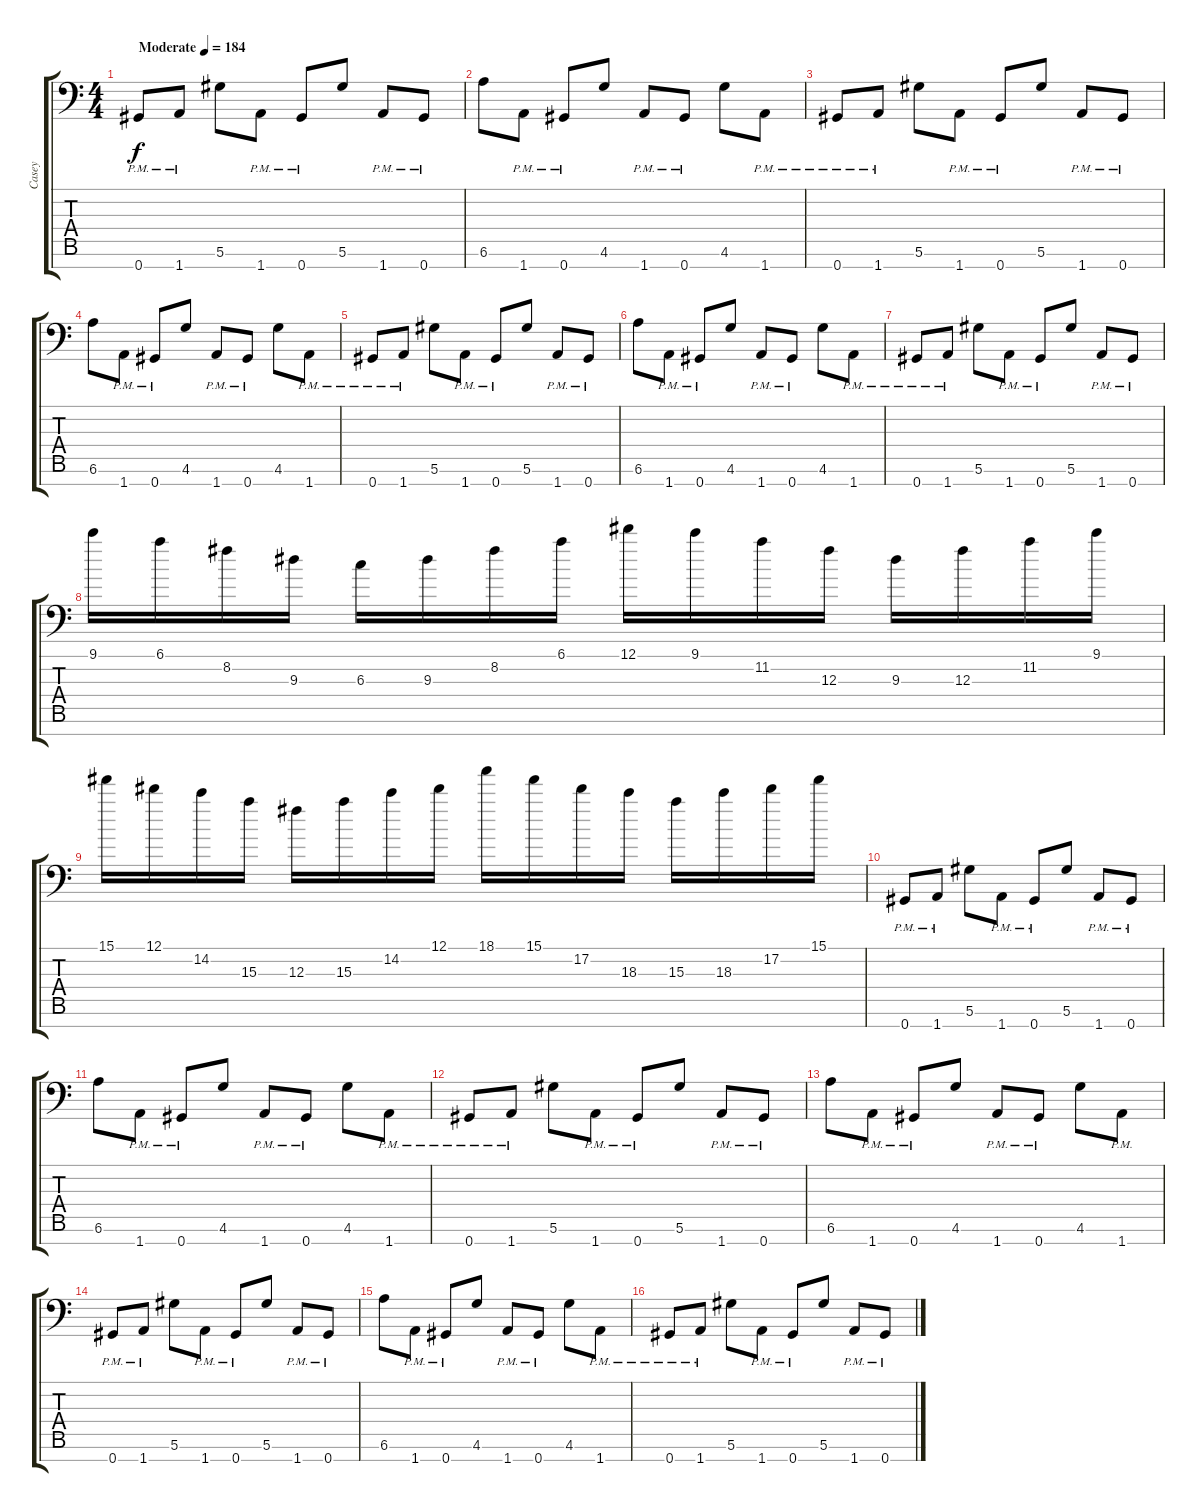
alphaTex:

\track ("Casey" "Casey") {instrument distortionguitar}
\staff {score tabs}
\tuning (Eb4 Bb3 Gb3 Db3 Ab2 Eb2 Ab1) {hide}
\ts (4 4)
\tempo (184 "Moderate")
\clef f4
\ks c
0.7{pm}.8{dy f instrument distortionguitar} 1.7{pm}.8 5.6.8 1.7{pm}.8 0.7{pm}.8 5.6.8 1.7{pm}.8 0.7{pm}.8 |
6.6.8 1.7{pm}.8 0.7{pm}.8 4.6.8 1.7{pm}.8 0.7{pm}.8 4.6.8 1.7{pm}.8 |
0.7{pm}.8 1.7{pm}.8 5.6.8 1.7{pm}.8 0.7{pm}.8 5.6.8 1.7{pm}.8 0.7{pm}.8 |
6.6.8 1.7{pm}.8 0.7{pm}.8 4.6.8 1.7{pm}.8 0.7{pm}.8 4.6.8 1.7{pm}.8 |
0.7{pm}.8 1.7{pm}.8 5.6.8 1.7{pm}.8 0.7{pm}.8 5.6.8 1.7{pm}.8 0.7{pm}.8 |
6.6.8 1.7{pm}.8 0.7{pm}.8 4.6.8 1.7{pm}.8 0.7{pm}.8 4.6.8 1.7{pm}.8 |
0.7{pm}.8 1.7{pm}.8 5.6.8 1.7{pm}.8 0.7{pm}.8 5.6.8 1.7{pm}.8 0.7{pm}.8 |
9.1.16 6.1.16 8.2.16 9.3.16 6.3.16 9.3.16 8.2.16 6.1.16 12.1.16 9.1.16 11.2.16 12.3.16 9.3.16 12.3.16 11.2.16 9.1.16 |
15.1.16 12.1.16 14.2.16 15.3.16 12.3.16 15.3.16 14.2.16 12.1.16 18.1.16 15.1.16 17.2.16 18.3.16 15.3.16 18.3.16 17.2.16 15.1.16 |
0.7{pm}.8 1.7{pm}.8 5.6.8 1.7{pm}.8 0.7{pm}.8 5.6.8 1.7{pm}.8 0.7{pm}.8 |
6.6.8 1.7{pm}.8 0.7{pm}.8 4.6.8 1.7{pm}.8 0.7{pm}.8 4.6.8 1.7{pm}.8 |
0.7{pm}.8 1.7{pm}.8 5.6.8 1.7{pm}.8 0.7{pm}.8 5.6.8 1.7{pm}.8 0.7{pm}.8 |
6.6.8 1.7{pm}.8 0.7{pm}.8 4.6.8 1.7{pm}.8 0.7{pm}.8 4.6.8 1.7{pm}.8 |
0.7{pm}.8 1.7{pm}.8 5.6.8 1.7{pm}.8 0.7{pm}.8 5.6.8 1.7{pm}.8 0.7{pm}.8 |
6.6.8 1.7{pm}.8 0.7{pm}.8 4.6.8 1.7{pm}.8 0.7{pm}.8 4.6.8 1.7{pm}.8 |
0.7{pm}.8 1.7{pm}.8 5.6.8 1.7{pm}.8 0.7{pm}.8 5.6.8 1.7{pm}.8 0.7{pm}.8
